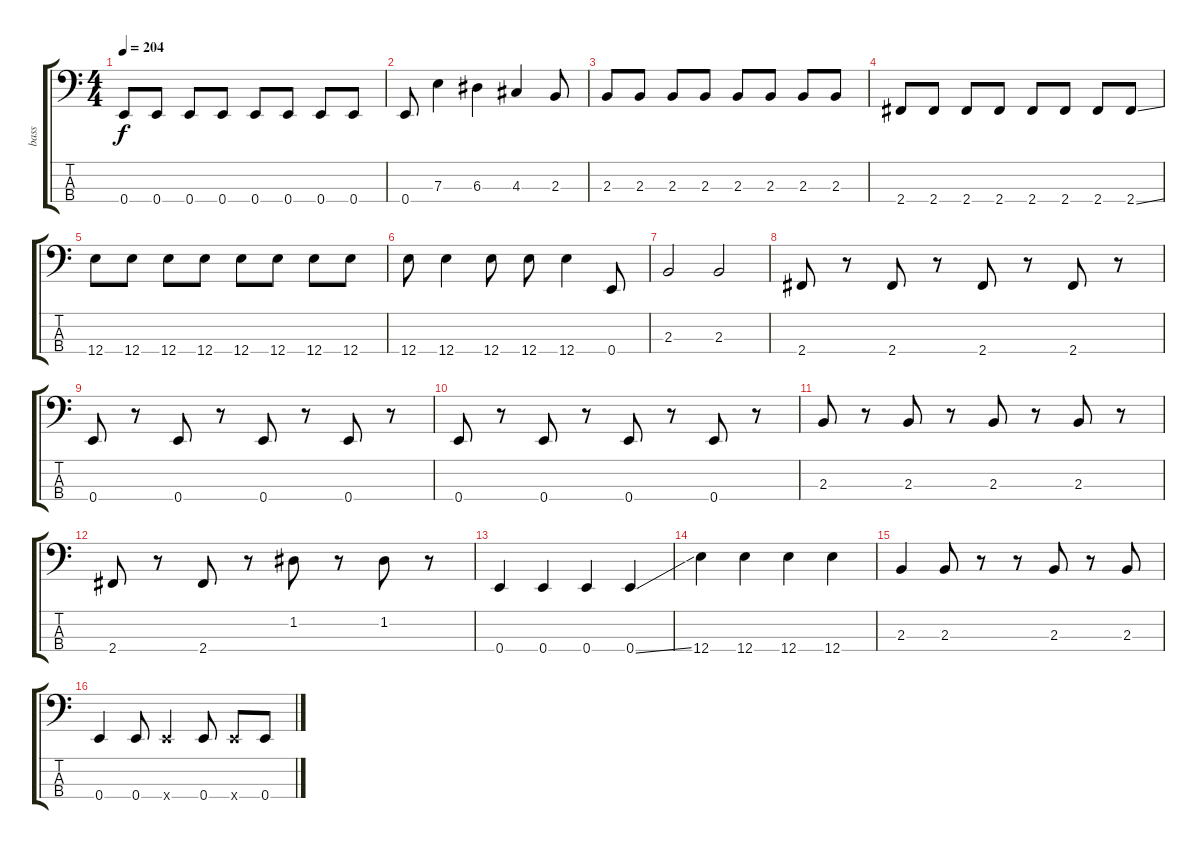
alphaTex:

\track ("bass" "bass") {instrument electricbassfinger}
\staff {score tabs}
\tuning (G2 D2 A1 E1) {hide}
\ts (4 4)
\tempo 204
\clef f4
\ks c
0.4.8{dy f} 0.4.8 0.4.8 0.4.8 0.4.8 0.4.8 0.4.8 0.4.8 |
0.4.8 7.3.4 6.3.4 4.3.4 2.3.8 |
2.3.8 2.3.8 2.3.8 2.3.8 2.3.8 2.3.8 2.3.8 2.3.8 |
2.4.8 2.4.8 2.4.8 2.4.8 2.4.8 2.4.8 2.4.8 2.4{ss}.8 |
12.4.8 12.4.8 12.4.8 12.4.8 12.4.8 12.4.8 12.4.8 12.4.8 |
12.4.8 12.4.4 12.4.8 12.4.8 12.4.4 0.4.8 |
2.3.2 2.3.2 |
2.4.8 r.8 2.4.8 r.8 2.4.8 r.8 2.4.8 r.8 |
0.4.8 r.8 0.4.8 r.8 0.4.8 r.8 0.4.8 r.8 |
0.4.8 r.8 0.4.8 r.8 0.4.8 r.8 0.4.8 r.8 |
2.3.8 r.8 2.3.8 r.8 2.3.8 r.8 2.3.8 r.8 |
2.4.8 r.8 2.4.8 r.8 1.2.8 r.8 1.2.8 r.8 |
0.4.4 0.4.4 0.4.4 0.4{ss}.4 |
12.4.4 12.4.4 12.4.4 12.4.4 |
2.3.4 2.3.8 r.8 r.8 2.3.8 r.8 2.3.8 |
0.4.4 0.4.8 0.4{x}.4 0.4.8 0.4{x}.8 0.4.8
